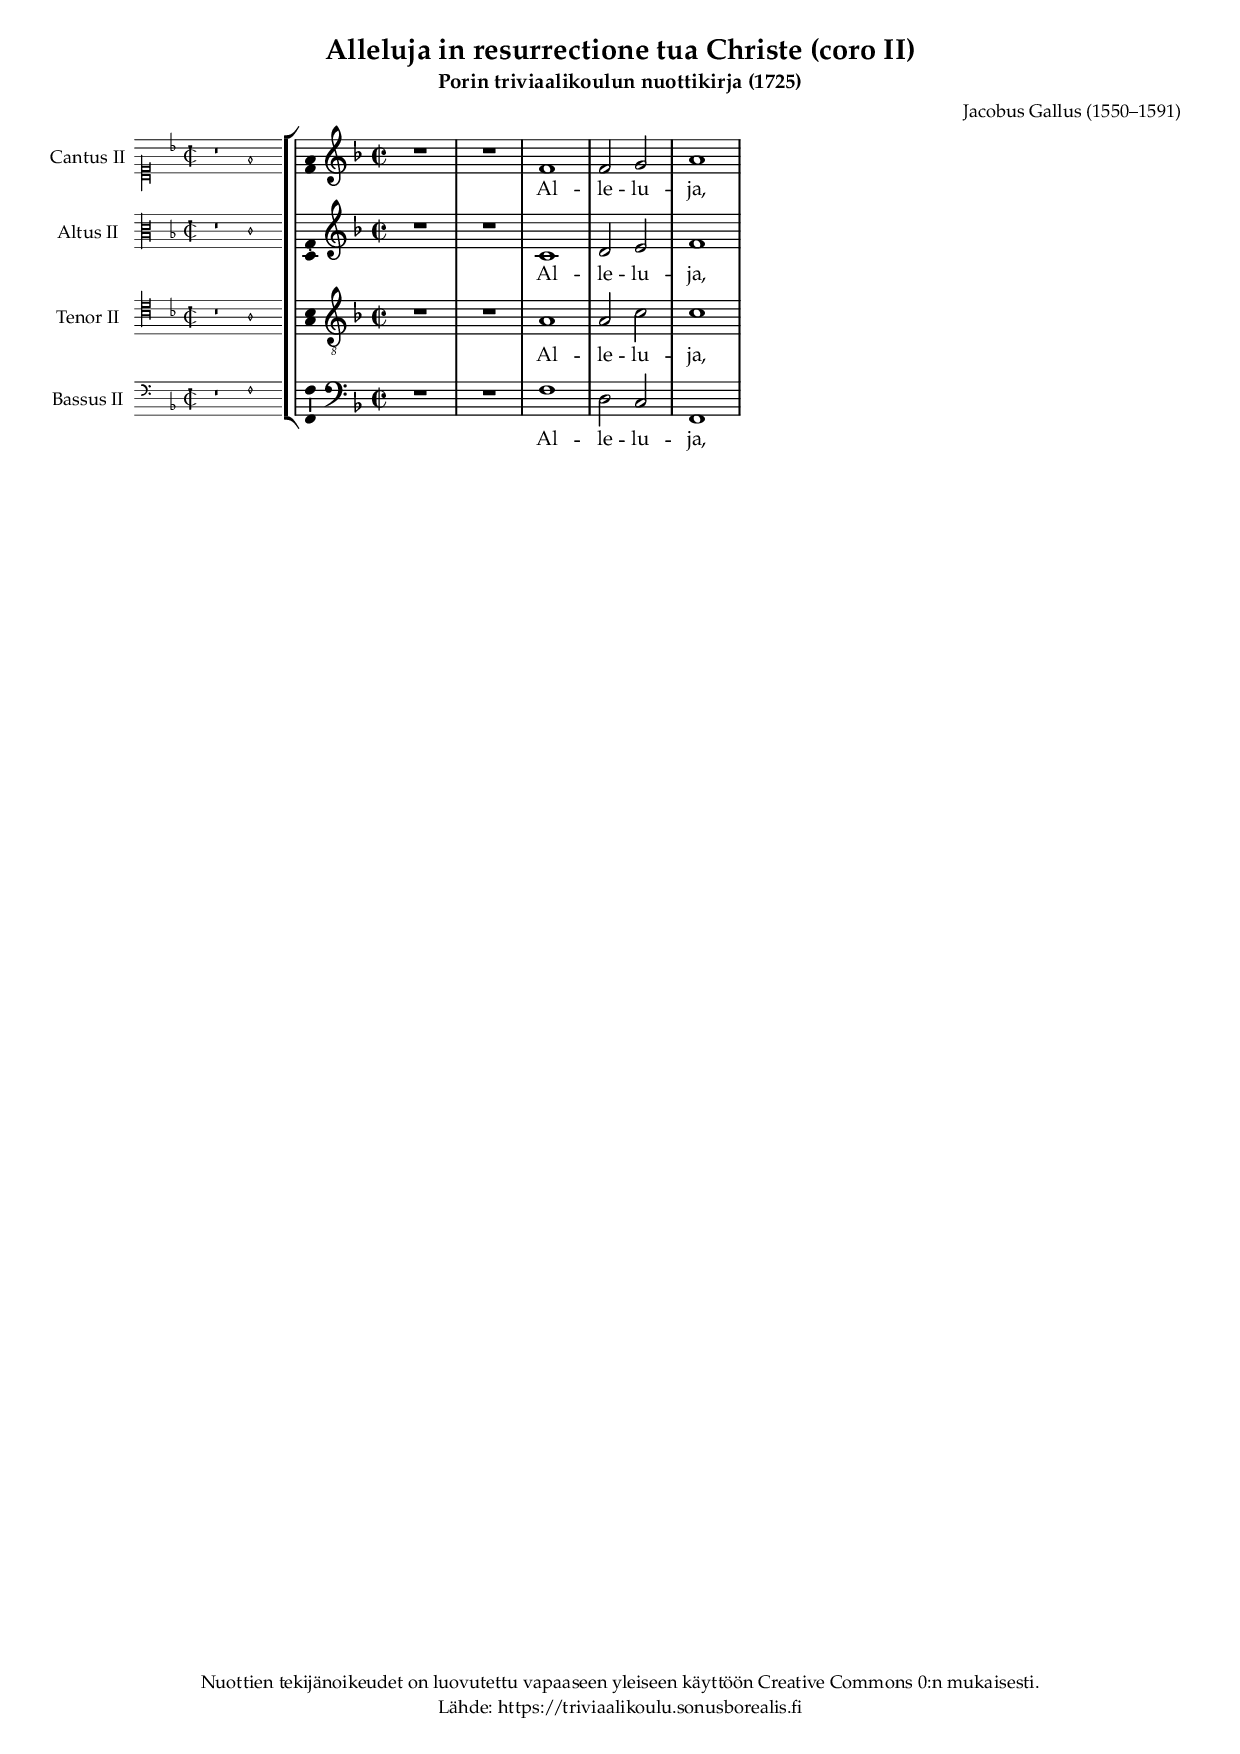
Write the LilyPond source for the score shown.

\version "2.19.49"
\include "suomi.ly"


\include "alleluja-in-resurrectione-tua-christe.header.ily"
stanzaOneLyricsChoirOne = \lyricmode {
    Al -- le -- lu -- ja, al -- le -- lu -- ja, 
    al -- le -- lu -- ja, al -- le -- lu -- ja, 
    al -- le -- lu -- ja __ _ _ _ _
    In re -- sur -- rec -- ti -- o -- ne tu -- a,
    Chris -- te, al -- le -- lu -- ja,

    al -- le -- lu -- ja, al -- le -- lu -- ja, 
    al -- le -- lu -- ja, al -- le -- lu -- ja, 
    al -- le -- lu -- ja.

    Sur -- re -- xit Do -- mi -- nus de
    se -- pul -- cro, al -- le -- lu -- ja, 
    al -- le -- lu -- ja, al -- le -- lu -- ja.

    Al -- le -- lu -- ja, al -- le -- lu -- ja, 
    al -- le -- lu -- ja.

    Ga -- vi -- si sunt  di -- sci -- pu -- li,
    al -- le -- lu -- ja, al -- le -- lu -- ja, 
    al -- le -- lu -- ja, 

    al -- le -- lu -- ja, __ _ _ _ _
    al -- le -- lu -- ja, __ _ _ _ _
    al -- le -- lu -- ja, __ _ _ _ _
    al -- le -- lu -- ja.
}



% Second choir

SopranoTwoMusic = \relative c' {
	\set Staff.instrumentName = #"Cantus II"
	\set Staff.shortInstrumentName = "C II"

	\incipit {
		\clef "mensural-c1" \key f \major \time 2/2
		r1 f'1
	}

	R1 | R | f1 | f2 g | a1 |
}

AltoTwoMusic = \relative c' {
	\set Staff.instrumentName = #"Altus II"
	\set Staff.shortInstrumentName = "A II"

	\incipit {
		\clef "mensural-c3" \key f \major \time 2/2
		r1 c'1
	}

	R1 | R | c1 | d2 e | f1 |
}

TenoreTwoMusic = \relative c' {
	\set Staff.instrumentName = #"Tenor II"
	\set Staff.shortInstrumentName = "T II"

	\incipit {
		\clef "mensural-c4" \key f \major \time 2/2
		r1 a1
	}

	\clef "treble_8"
	R1 | R | a1 | a2 c | c1 |
}


BassTwoMusic = \relative c {
	\set Staff.instrumentName = #"Bassus II"
	\set Staff.shortInstrumentName = "B II"

	\incipit {
		\clef "mensural-f" \key f \major \time 2/2
		r1 f1
	}

	\clef bass
	R1 | R | f1 | d2 c | f,1 |
}



\header {
  title = "Alleluja in resurrectione tua Christe (coro II)"
}

\score {
  \new StaffGroup = choirTwoStaff <<
    \new Staff <<
      \new Voice = "SopranoTwo" {
		\global
        \SopranoTwoMusic
      }
     \new Lyrics \lyricsto "SopranoTwo" {
       \stanzaOneLyricsChoirOne
     }
    >>
    \new Staff <<
      \new Voice = "AltoTwo" {
        \global
        \AltoTwoMusic
      }
     \new Lyrics \lyricsto "AltoTwo" {
       \stanzaOneLyricsChoirOne
     }
    >>
    \new Staff <<
      \new Voice = "TenoreTwo" {
        \global
        \TenoreTwoMusic
      }
      \new Lyrics \lyricsto "TenoreTwo" {
       \stanzaOneLyricsChoirOne
      }
    >>
    \new Staff <<
      \new Voice = "BassTwo" {
        \global
        \BassTwoMusic
      }
      \new Lyrics \lyricsto "BassTwo" {
       \stanzaOneLyricsChoirOne
      }
    >>
  >>

  \midi {
    \tempo 2 = 90
  }
  \layout {
    \context {
      \Staff
      \consists "Ambitus_engraver"
		
    }
    indent = 4\cm
    incipit-width = 2.5\cm
    \context {
     \Score
     \override VerticalAxisGroup.remove-first = ##t
    }
  }
}
